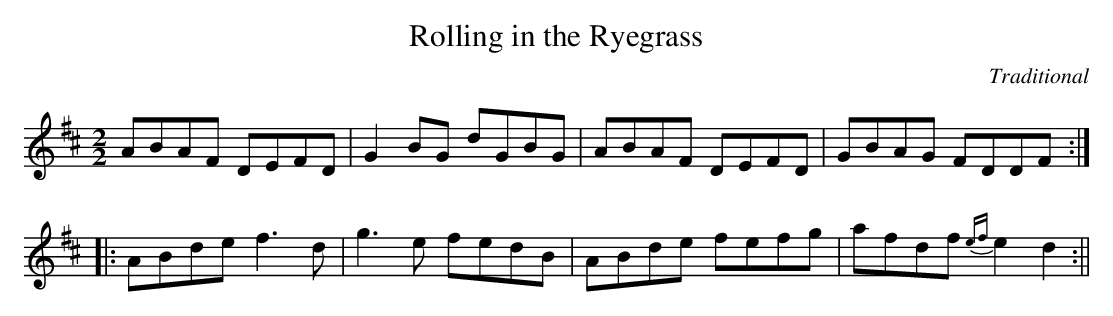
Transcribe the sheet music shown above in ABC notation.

X:1
T:Rolling in the Ryegrass
C:Traditional
M:2/2
L:1/8
K:Dmaj
ABAF DEFD|G2BG dGBG|ABAF DEFD|GBAG FDDF:|
|:ABde f3d|g3e fedB|ABde fefg|afdf {ef}e2d2:||
